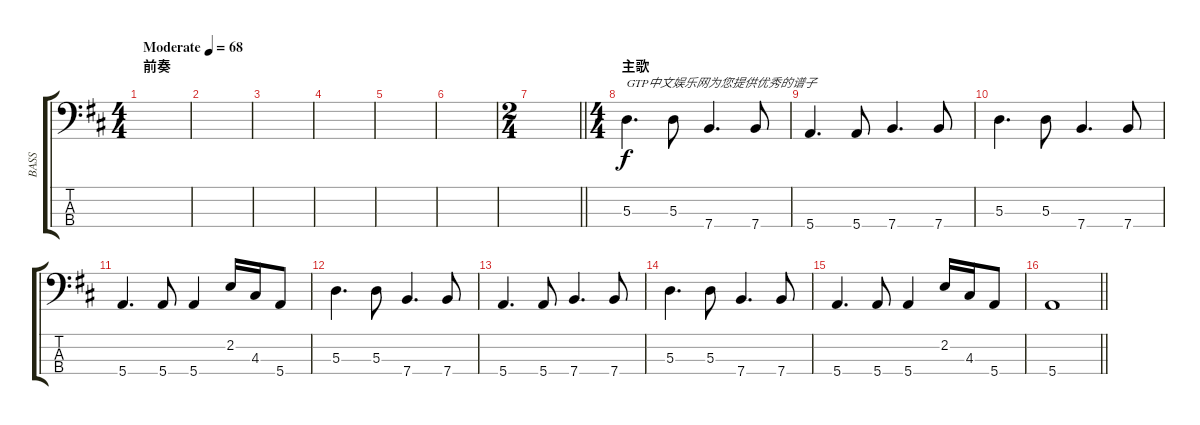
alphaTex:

\track ("BASS" "BASS") {instrument electricbassfinger}
\staff {score tabs}
\tuning (G2 D2 A1 E1) {hide}
\ts (4 4)
\section ("" "前奏")
\tempo (68 "Moderate")
\clef f4
\ks d
|
|
|
|
|
|
\ts (2 4)
\barLineRight lightlight
|
\ts (4 4)
\section ("" "主歌")
5.3.4{d txt "GTP中文娱乐网为您提供优秀的谱子"} 5.3.8 7.4.4{d} 7.4.8 |
5.4.4{d} 5.4.8 7.4.4{d} 7.4.8 |
5.3.4{d} 5.3.8 7.4.4{d} 7.4.8 |
5.4.4{d} 5.4.8 5.4.4 2.2.16 4.3.16 5.4.8 |
5.3.4{d} 5.3.8 7.4.4{d} 7.4.8 |
5.4.4{d} 5.4.8 7.4.4{d} 7.4.8 |
5.3.4{d} 5.3.8 7.4.4{d} 7.4.8 |
5.4.4{d} 5.4.8 5.4.4 2.2.16 4.3.16 5.4.8 |
\barLineRight lightlight
5.4.1
